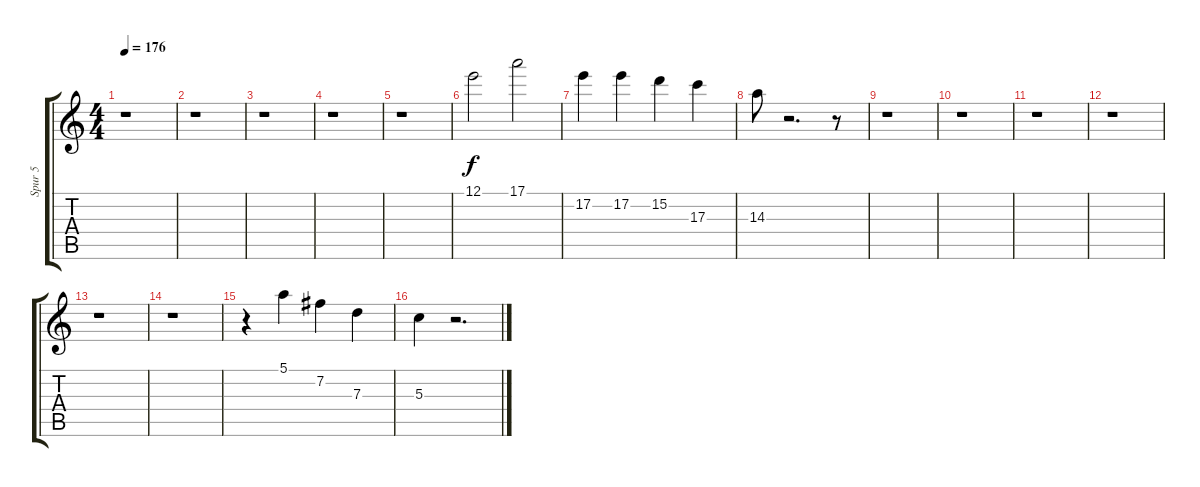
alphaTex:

\track ("Spur 5" "Spur 5") {instrument electricguitarjazz}
\staff {score tabs}
\tuning (E4 B3 G3 D3 A2 E2) {hide}
\ts (4 4)
\tempo 176
\clef g2
\ks c
r.1{dy f} |
r.1 |
r.1 |
r.1 |
r.1 |
12.1.2 17.1.2 |
17.2.4 17.2.4 15.2.4 17.3.4 |
14.3.8 r.2{d} r.8 |
r.1 |
r.1 |
r.1 |
r.1 |
r.1 |
r.1 |
r.4 5.1.4 7.2.4 7.3.4 |
5.3.4 r.2{d}
